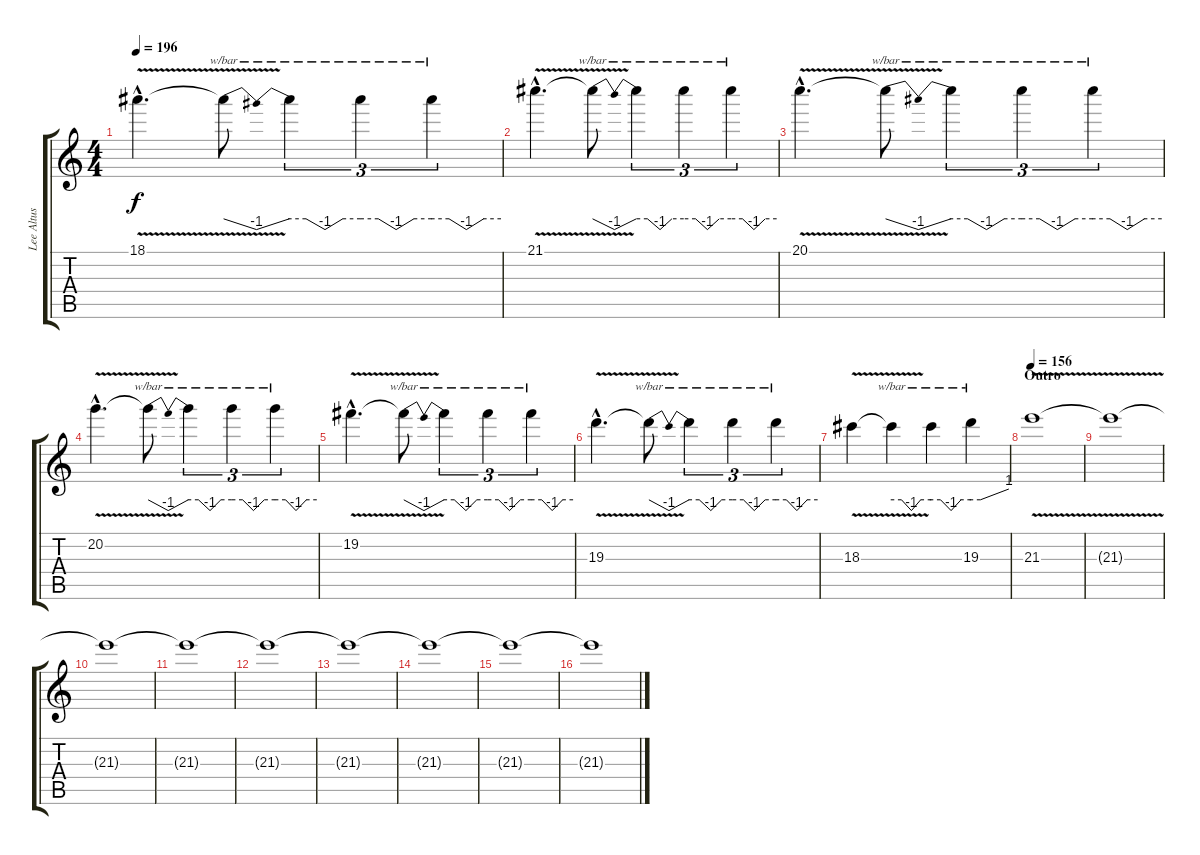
\track ("Lee Altus" "Lee Altus") {instrument distortionguitar}
\staff {score tabs}
\tuning (E4 B3 G3 D3 A2 E2) {hide}
\ts (4 4)
\tempo 196
\clef g2
\ks c
18.1{v hac}.4{d dy f} 18.1{t}.8{tbe (dip default 0 0 30 -4 60 0)} 18.1{t}.4{tu (3 2) tbe (custom default 0 0 14 0 30 -4 45 0 60 0)} 18.1{t}.4{tu (3 2) tbe (custom default 0 0 15 0 30 -4 45 0 60 0)} 18.1{t}.4{tu (3 2) tbe (custom default 0 0 15 0 30 -4 45 0 60 0)} |
21.1{v hac}.4{d} 21.1{t}.8{tbe (dip default 0 0 30 -4 60 0)} 21.1{t}.4{tu (3 2) tbe (custom default 0 0 14 0 30 -4 45 0 60 0)} 21.1{t}.4{tu (3 2) tbe (custom default 0 0 15 0 30 -4 45 0 60 0)} 21.1{t}.4{tu (3 2) tbe (custom default 0 0 15 0 30 -4 45 0 60 0)} |
20.1{v hac}.4{d} 20.1{t}.8{tbe (dip default 0 0 30 -4 60 0)} 20.1{t}.4{tu (3 2) tbe (custom default 0 0 14 0 30 -4 45 0 60 0)} 20.1{t}.4{tu (3 2) tbe (custom default 0 0 15 0 30 -4 45 0 60 0)} 20.1{t}.4{tu (3 2) tbe (custom default 0 0 15 0 30 -4 45 0 60 0)} |
20.2{v hac}.4{d} 20.2{t}.8{tbe (dip default 0 0 30 -4 60 0)} 20.2{t}.4{tu (3 2) tbe (custom default 0 0 14 0 30 -4 45 0 60 0)} 20.2{t}.4{tu (3 2) tbe (custom default 0 0 15 0 30 -4 45 0 60 0)} 20.2{t}.4{tu (3 2) tbe (custom default 0 0 15 0 30 -4 45 0 60 0)} |
19.2{v hac}.4{d} 19.2{t}.8{tbe (dip default 0 0 30 -4 60 0)} 19.2{t}.4{tu (3 2) tbe (custom default 0 0 14 0 30 -4 45 0 60 0)} 19.2{t}.4{tu (3 2) tbe (custom default 0 0 15 0 30 -4 45 0 60 0)} 19.2{t}.4{tu (3 2) tbe (custom default 0 0 15 0 30 -4 45 0 60 0)} |
19.3{v hac}.4{d} 19.3{t}.8{tbe (dip default 0 0 30 -4 60 0)} 19.3{t}.4{tu (3 2) tbe (custom default 0 0 14 0 30 -4 45 0 60 0)} 19.3{t}.4{tu (3 2) tbe (custom default 0 0 15 0 30 -4 45 0 60 0)} 19.3{t}.4{tu (3 2) tbe (custom default 0 0 15 0 30 -4 45 0 60 0)} |
18.3{v}.4 18.3{t}.4{tbe (custom default 0 0 15 0 30 -4 44 0 60 0)} 18.3{t}.4{tbe (custom default 0 0 14 0 30 -4 45 0 60 0)} 19.3.4{tbe (custom default 0 0 15 0 60 4)} |
\section ("" "Outro")
\tempo 156
21.3{v}.1 |
21.3{t}.1 |
21.3{t}.1 |
21.3{t}.1 |
21.3{t}.1 |
21.3{t}.1 |
21.3{t}.1 |
21.3{t}.1 |
21.3{t}.1
